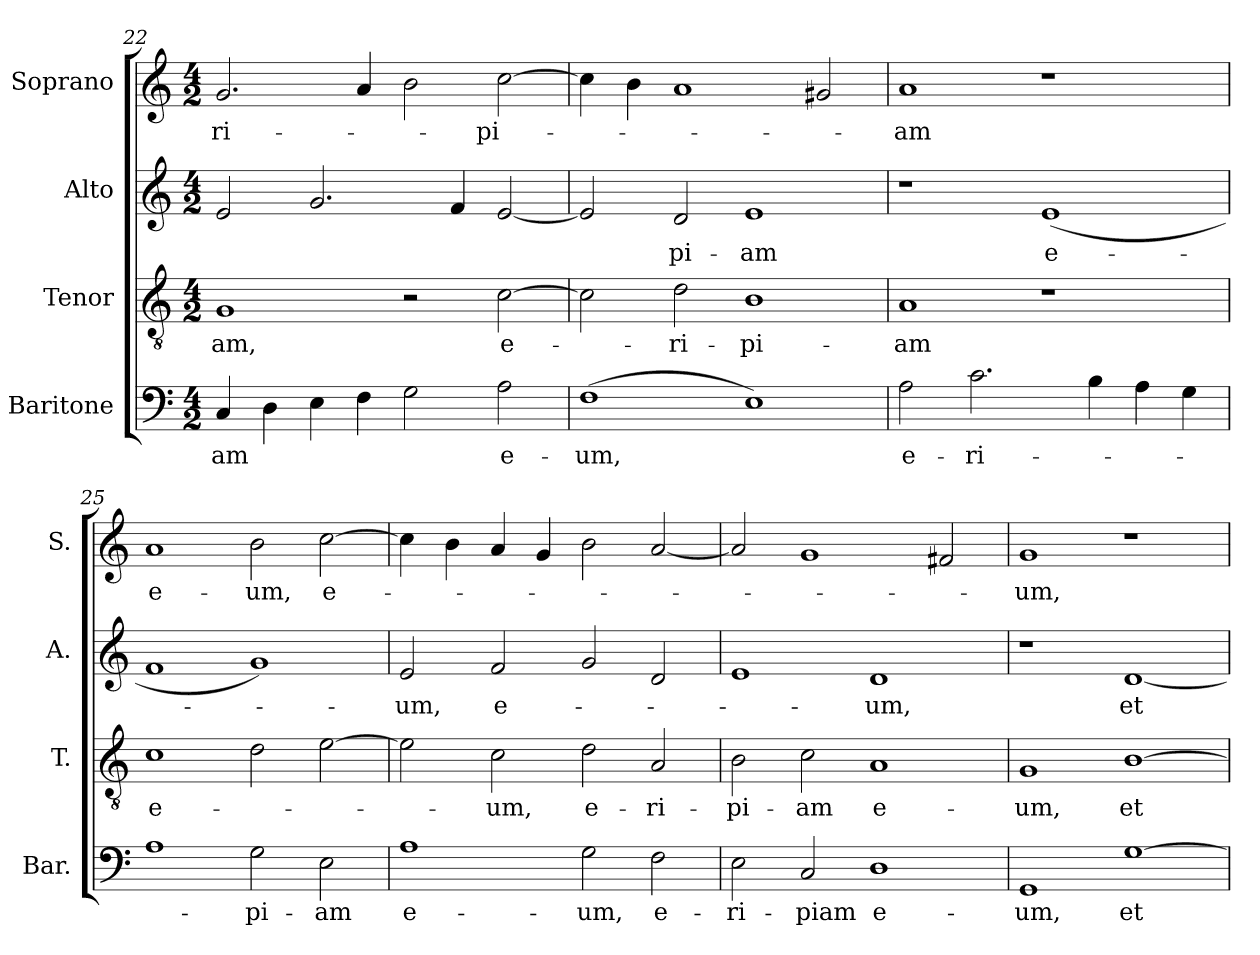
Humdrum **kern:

**kern	**text	**kern	**text	**kern	**text	**kern	**text
*part4	*part4	*part3	*part3	*part2	*part2	*part1	*part1
*staff4	*staff4	*staff3	*staff3	*staff2	*staff2	*staff1	*staff1
*I"Baritone	*	*I"Tenor	*	*I"Alto	*	*I"Soprano	*
*I'Bar.	*	*I'T.	*	*I'A.	*	*I'S.	*
!!LO:PB:g=z
*clefF4	*	*clefGv2	*	*clefG2	*	*clefG2	*
*	*	*ITrd7c12	*	*	*	*	*
*k[]	*	*k[]	*	*k[]	*	*k[]	*
*C:	*	*C:	*	*C:	*	*C:	*
*M4/2	*	*M4/2	*	*M4/2	*	*M4/2	*
=22	=22	=22	=22	=22	=22	=22	=22
!	!LO:LY:b:color=#000000	!	!	!	!	!	!
!	!	!	!LO:LY:b:color=#000000	!	!	!	!
!	!	!	!	!	!	!	!LO:LY:b:color=#000000
4Ci/	-am	1GGi	-am,	2ei/	.	2.gi/	-ri-
4Di\	.	.	.	.	.	.	.
4Ei\	.	.	.	2.gi/	.	.	.
4Fi\	.	.	.	.	.	4ai/	.
2Gi\	.	2r	.	.	.	2bi\	.
.	.	.	.	4fi/	.	.	.
!	!LO:LY:b:color=#000000	!	!	!	!	!	!
!	!	!	!LO:LY:b:color=#000000	!	!	!	!
!	!	!	!	!	!	!	!LO:LY:b:color=#000000
2Ai\	e-	[2Ci\	e-	[2ei/	.	[2cci\	-pi-
=23	=23	=23	=23	=23	=23	=23	=23
!	!LO:LY:b:color=#000000	!	!	!	!	!	!
(1Fi	-um,	2Ci\]	.	2ei/]	.	4cci\]	.
.	.	.	.	.	.	4bi\	.
!	!	!	!LO:LY:b:color=#000000	!	!	!	!
!	!	!	!	!	!LO:LY:b:color=#000000	!	!
.	.	2Di\	-ri-	2di/	-pi-	1ai	.
!	!	!	!LO:LY:b:color=#000000	!	!	!	!
!	!	!	!	!	!LO:LY:b:color=#000000	!	!
1Ei)	.	1BBi	-pi-	1ei	-am	.	.
.	.	.	.	.	.	2g#Xi/	.
=24	=24	=24	=24	=24	=24	=24	=24
!	!LO:LY:b:color=#000000	!	!	!	!	!	!
!	!	!	!LO:LY:b:color=#000000	!	!	!	!
!	!	!	!	!	!	!	!LO:LY:b:color=#000000
2Ai\	e-	1AAi	-am	1r	.	1ai	-am
!	!LO:LY:b:color=#000000	!	!	!	!	!	!
2.ci\	-ri-	.	.	.	.	.	.
!	!	!	!	!	!LO:LY:b:color=#000000	!	!
.	.	1r	.	(1ei	e-	1r	.
4Bi\	.	.	.	.	.	.	.
4Ai\	.	.	.	.	.	.	.
4Gi\	.	.	.	.	.	.	.
=25	=25	=25	=25	=25	=25	=25	=25
!	!	!	!LO:LY:b:color=#000000	!	!	!	!
!	!	!	!	!	!	!	!LO:LY:b:color=#000000
1Ai	.	1Ci	e-	1fi	.	1ai	e-
!	!LO:LY:b:color=#000000	!	!	!	!	!	!
!	!	!	!	!	!	!	!LO:LY:b:color=#000000
2Gi\	-pi-	2Di\	.	1gi)	.	2bi\	-um,
!	!LO:LY:b:color=#000000	!	!	!	!	!	!
!	!	!	!	!	!	!	!LO:LY:b:color=#000000
2Ei\	-am	[2Ei\	.	.	.	[2cci\	e-
=26	=26	=26	=26	=26	=26	=26	=26
!	!LO:LY:b:color=#000000	!	!	!	!	!	!
!	!	!	!	!	!LO:LY:b:color=#000000	!	!
1Ai	e-	2Ei\]	.	2ei/	-um,	4cci\]	.
.	.	.	.	.	.	4bi\	.
!	!	!	!LO:LY:b:color=#000000	!	!	!	!
!	!	!	!	!	!LO:LY:b:color=#000000	!	!
.	.	2Ci\	-um,	2fi/	e-	4ai/	.
.	.	.	.	.	.	4gi/	.
!	!LO:LY:b:color=#000000	!	!	!	!	!	!
!	!	!	!LO:LY:b:color=#000000	!	!	!	!
2Gi\	-um,	2Di\	e-	2gi/	.	2bi\	.
!	!LO:LY:b:color=#000000	!	!	!	!	!	!
!	!	!	!LO:LY:b:color=#000000	!	!	!	!
2Fi\	e-	2AAi/	-ri-	2di/	.	[2ai/	.
=27	=27	=27	=27	=27	=27	=27	=27
!	!LO:LY:b:color=#000000	!	!	!	!	!	!
!	!	!	!LO:LY:b:color=#000000	!	!	!	!
2Ei\	-ri-	2BBi\	-pi-	1ei	.	2ai/]	.
!	!LO:LY:b:color=#000000	!	!	!	!	!	!
!	!	!	!LO:LY:b:color=#000000	!	!	!	!
2Ci/	-piam	2Ci\	-am	.	.	1gi	.
!	!LO:LY:b:color=#000000	!	!	!	!	!	!
!	!	!	!LO:LY:b:color=#000000	!	!	!	!
!	!	!	!	!	!LO:LY:b:color=#000000	!	!
1Di	e-	1AAi	e-	1di	-um,	.	.
.	.	.	.	.	.	2f#Xi/	.
=28	=28	=28	=28	=28	=28	=28	=28
!	!LO:LY:b:color=#000000	!	!	!	!	!	!
!	!	!	!LO:LY:b:color=#000000	!	!	!	!
!	!	!	!	!	!	!	!LO:LY:b:color=#000000
1GGi	-um,	1GGi	-um,	1r	.	1gi	-um,
!	!LO:LY:b:color=#000000	!	!	!	!	!	!
!	!	!	!LO:LY:b:color=#000000	!	!	!	!
!	!	!	!	!	!LO:LY:b:color=#000000	!	!
[1Gi	et	[1BBi	et	[1di	et	1r	.
=	=	=	=	=	=	=	=
*-	*-	*-	*-	*-	*-	*-	*-
